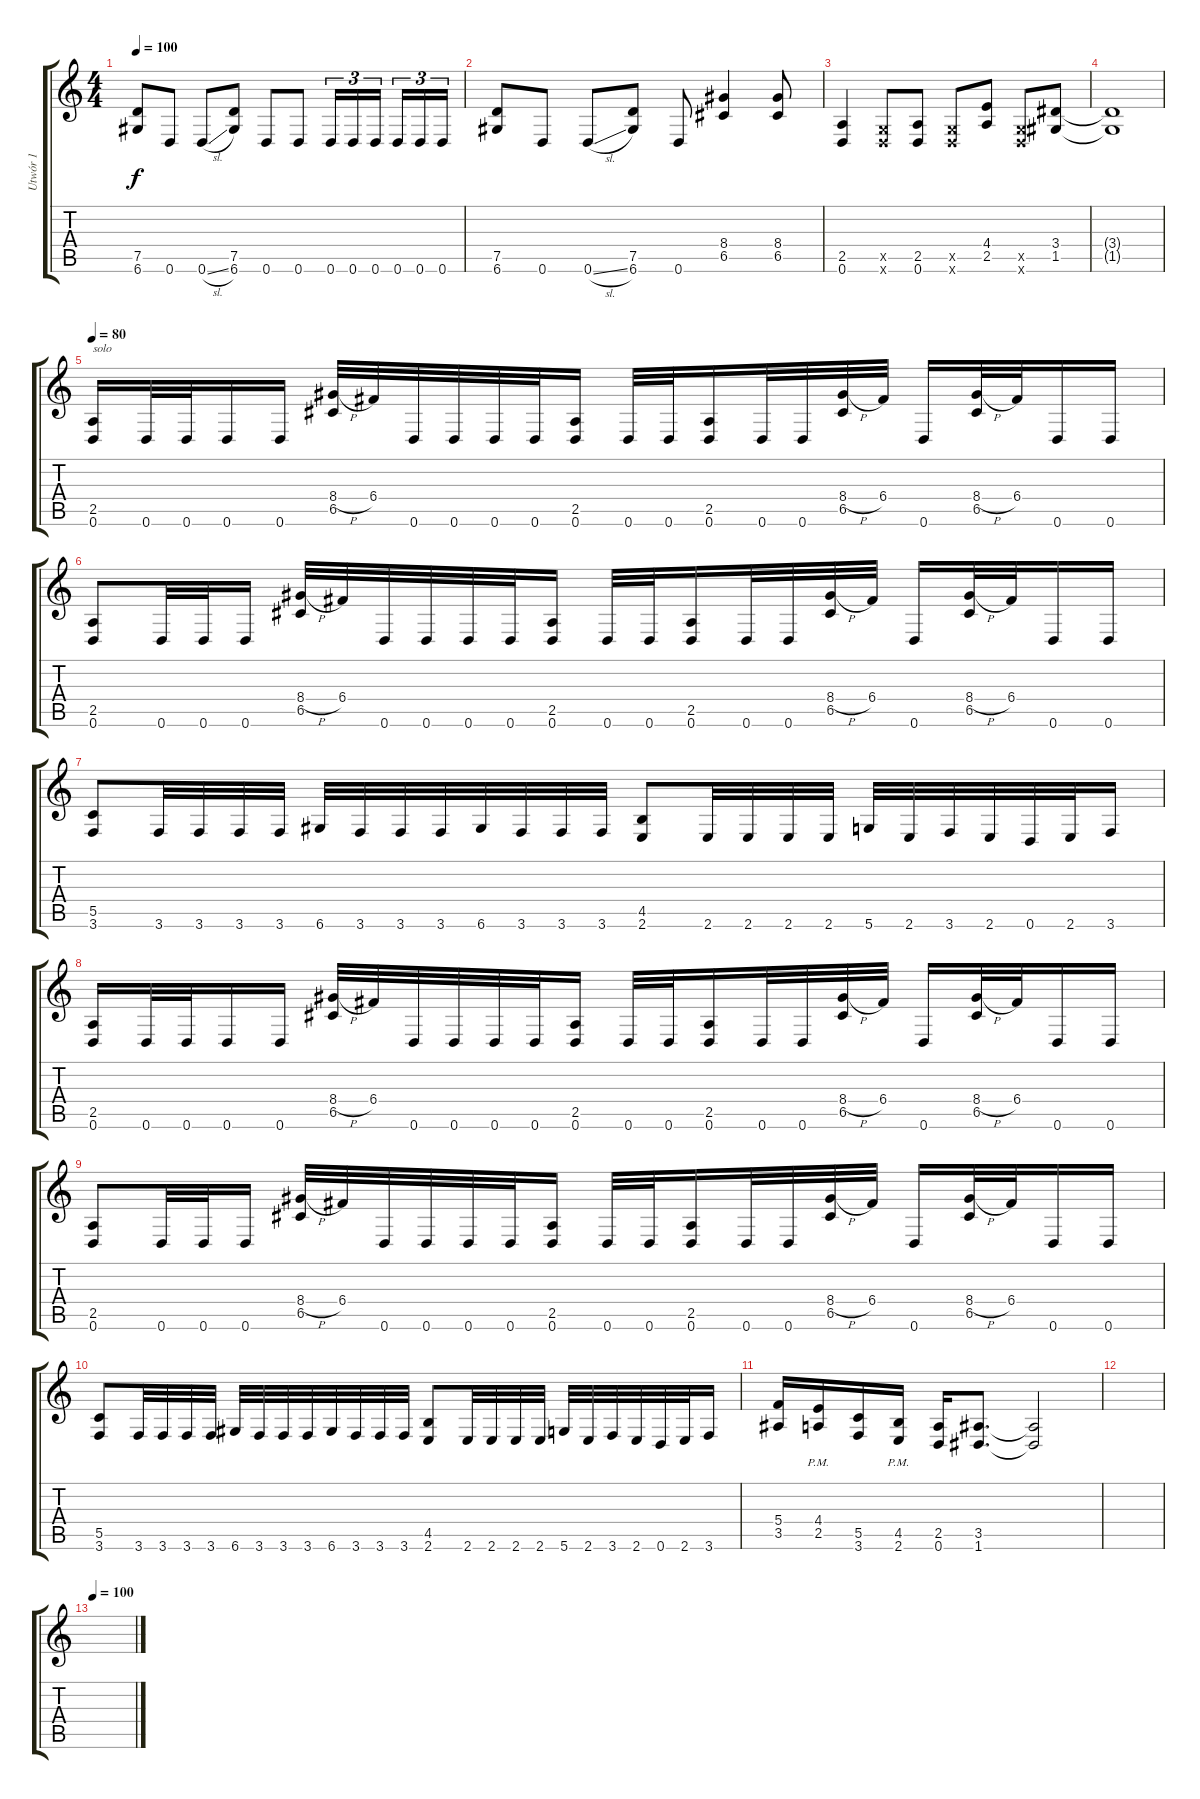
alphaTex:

\track ("Utwór 1" "Utwór 1") {instrument distortionguitar}
\staff {score tabs}
\tuning (D4 A3 F3 C3 G2 D2) {hide}
\ts (4 4)
\tempo 100
\clef g2
\ks c
(7.5 6.6).8{dy f} 0.6.8 0.6{sl}.8 (7.5 6.6).8 0.6.8 0.6.8 0.6.16{tu (3 2)} 0.6.16{tu (3 2)} 0.6.16{tu (3 2) beam splitsecondary} 0.6.16{tu (3 2)} 0.6.16{tu (3 2)} 0.6.16{tu (3 2)} |
(7.5 6.6).8 0.6.8 0.6{sl}.8 (7.5 6.6).8 0.6.8 (8.4 6.5).4 (8.4 6.5).8 |
(2.5 0.6).4 (0.5{x} 0.6{x}).8 (2.5 0.6).8 (0.5{x} 0.6{x}).8 (4.4 2.5).8 (0.5{x} 0.6{x}).8 (3.4 1.5).8 |
(3.4{t} 1.5{t}).1 |
\tempo 80
(2.5 0.6).16{txt "solo"} 0.6.32 0.6.32 0.6.16 0.6.16 (8.4{h} 6.5).32 6.4.32 0.6.32 0.6.32 0.6.32 0.6.32 (2.5 0.6).16 0.6.32 0.6.32 (2.5 0.6).16 0.6.32 0.6.32 (8.4{h} 6.5).32 6.4.32 0.6.16 (8.4{h} 6.5).32 6.4.32 0.6.16 0.6.16 |
(2.5 0.6).8 0.6.32 0.6.32 0.6.16 (8.4{h} 6.5).32 6.4.32 0.6.32 0.6.32 0.6.32 0.6.32 (2.5 0.6).16 0.6.32 0.6.32 (2.5 0.6).16 0.6.32 0.6.32 (8.4{h} 6.5).32 6.4.32 0.6.16 (8.4{h} 6.5).32 6.4.32 0.6.16 0.6.16 |
(5.5 3.6).8 3.6.32 3.6.32 3.6.32 3.6.32 6.6.32 3.6.32 3.6.32 3.6.32 6.6.32 3.6.32 3.6.32 3.6.32 (4.5 2.6).8 2.6.32 2.6.32 2.6.32 2.6.32 5.6.32 2.6.32 3.6.32 2.6.32 0.6.32 2.6.32 3.6.16 |
(2.5 0.6).16 0.6.32 0.6.32 0.6.16 0.6.16 (8.4{h} 6.5).32 6.4.32 0.6.32 0.6.32 0.6.32 0.6.32 (2.5 0.6).16 0.6.32 0.6.32 (2.5 0.6).16 0.6.32 0.6.32 (8.4{h} 6.5).32 6.4.32 0.6.16 (8.4{h} 6.5).32 6.4.32 0.6.16 0.6.16 |
(2.5 0.6).8 0.6.32 0.6.32 0.6.16 (8.4{h} 6.5).32 6.4.32 0.6.32 0.6.32 0.6.32 0.6.32 (2.5 0.6).16 0.6.32 0.6.32 (2.5 0.6).16 0.6.32 0.6.32 (8.4{h} 6.5).32 6.4.32 0.6.16 (8.4{h} 6.5).32 6.4.32 0.6.16 0.6.16 |
(5.5 3.6).8 3.6.32 3.6.32 3.6.32 3.6.32 6.6.32 3.6.32 3.6.32 3.6.32 6.6.32 3.6.32 3.6.32 3.6.32 (4.5 2.6).8 2.6.32 2.6.32 2.6.32 2.6.32 5.6.32 2.6.32 3.6.32 2.6.32 0.6.32 2.6.32 3.6.16 |
(5.4 3.5).16 (4.4{pm} 2.5{pm}).16 (5.5 3.6).16 (4.5{pm} 2.6{pm}).16 (2.5 0.6).16 (3.5 1.6).8{d} (3.5{t} 1.6{t}).2 |
|
\tempo 100
